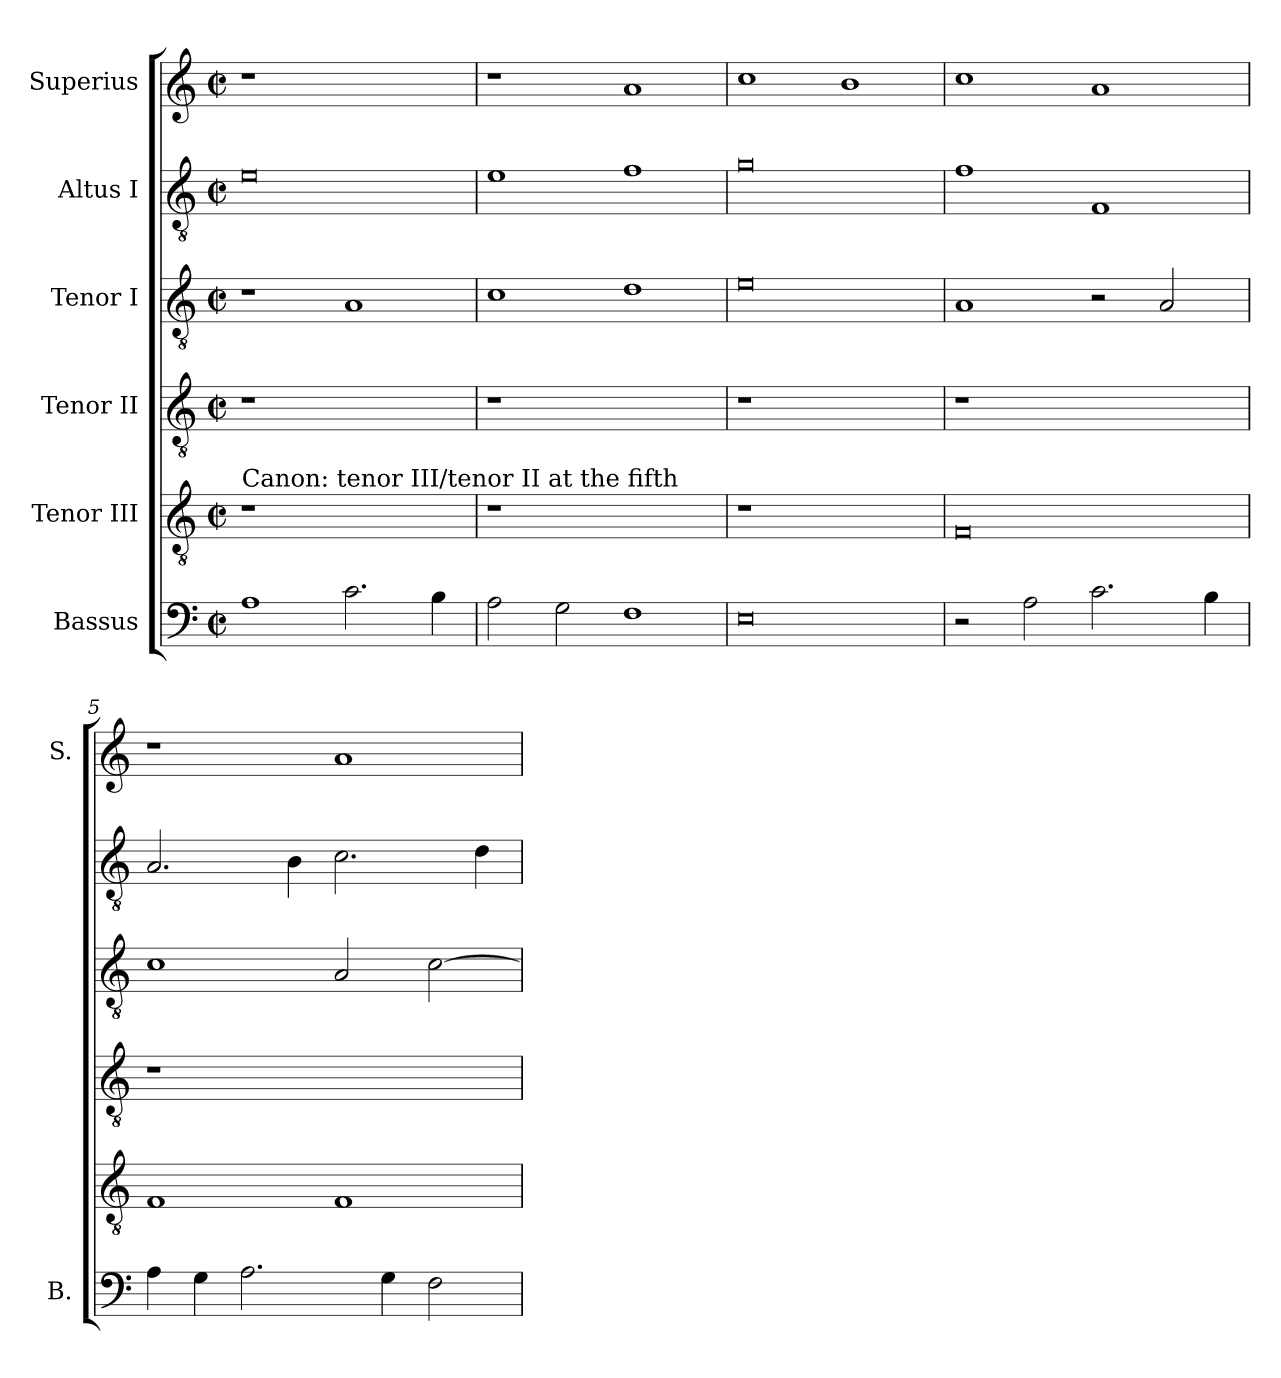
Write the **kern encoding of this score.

**kern	**kern	**kern	**kern	**kern	**kern
*part6	*part5	*part4	*part3	*part2	*part1
*staff6	*staff5	*staff4	*staff3	*staff2	*staff1
*I"Bassus	*I"Tenor III	*I"Tenor II	*I"Tenor I	*I"Altus I	*I"Superius
*I'B.	*	*	*	*	*I'S.
!!LO:PB:g=z
*clefF4	*clefGv2	*clefGv2	*clefGv2	*clefGv2	*clefG2
*	*ITrd7c12	*ITrd7c12	*ITrd7c12	*ITrd7c12	*
*k[]	*k[]	*k[]	*k[]	*k[]	*k[]
*C:	*C:	*C:	*C:	*C:	*C:
*M2/2	*M2/2	*M2/2	*M2/2	*M2/2	*M2/2
*met(c|)	*met(c|)	*met(c|)	*met(c|)	*met(c|)	*met(c|)
=1	=1	=1	=1	=1	=1
!	!LO:TX:a:t=Canon&colon; tenor III/tenor II at the fifth	!	!	!	!
!	!LO:N:vis=1	!LO:N:vis=1	!	!	!LO:N:vis=1
1Ai	1r	1r	1r	0Ei	1r
2.ci\	1ryy	1ryy	1AAi	.	1ryy
4Bi\	.	.	.	.	.
=2	=2	=2	=2	=2	=2
!	!LO:N:vis=1	!LO:N:vis=1	!	!	!
2Ai\	1r	1r	1Ci	1Ei	1r
2Gi\	.	.	.	.	.
1Fi	1ryy	1ryy	1Di	1Fi	1ai
=3	=3	=3	=3	=3	=3
!	!LO:N:vis=1	!LO:N:vis=1	!	!	!
0Ei	1r	1r	0Ei	0Gi	1cci
.	1ryy	1ryy	.	.	1bi
=4	=4	=4	=4	=4	=4
!	!	!LO:N:vis=1	!	!	!
2r	0FFi	1r	1AAi	1Fi	1cci
2Ai\	.	.	.	.	.
2.ci\	.	1ryy	2r	1FFi	1ai
.	.	.	2AAi/	.	.
4Bi\	.	.	.	.	.
=5	=5	=5	=5	=5	=5
!	!	!LO:N:vis=1	!	!	!
4Ai\	1FFi	1r	1Ci	2.AAi/	1r
4Gi\	.	.	.	.	.
2.Ai\	.	.	.	.	.
.	.	.	.	4BBi\	.
.	1FFi	1ryy	2AAi/	2.Ci\	1ai
4Gi\	.	.	.	.	.
2Fi\	.	.	[>2Ci\	.	.
.	.	.	.	4Di\	.
=	=	=	=	=	=
*-	*-	*-	*-	*-	*-
